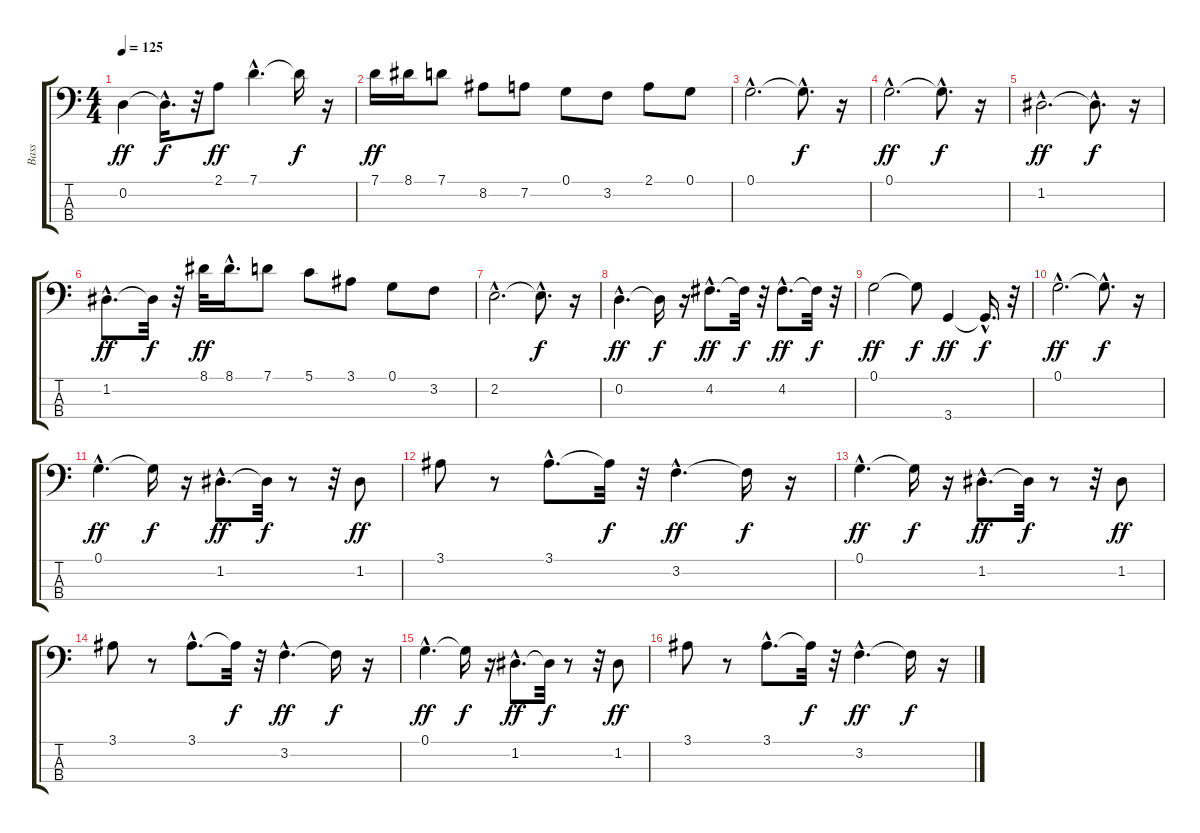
\track ("Bass" "Bass") {instrument electricbassfinger}
\staff {score tabs}
\tuning (G2 D2 A1 E1) {hide}
\ts (4 4)
\tempo 125
\clef f4
\ks c
0.2.4{dy ff} 0.2{hac t}.16{d dy f} r.32 2.1.8{dy ff} 7.1{hac}.4{d} 7.1{t}.16{dy f} r.16 |
7.1.16{dy ff} 8.1.16 7.1.8 8.2.8 7.2.8 0.1.8 3.2.8 2.1.8 0.1.8 |
0.1{hac}.2{d} 0.1{hac t}.8{d dy f} r.16 |
0.1{hac}.2{d dy ff} 0.1{hac t}.8{d dy f} r.16 |
1.2{hac}.2{d dy ff} 1.2{hac t}.8{d dy f} r.16 |
1.2{hac}.8{d dy ff} 1.2{t}.32{dy f} r.32 8.1.32{dy ff} 8.1{hac}.16{d} 7.1.8 5.1.8 3.1.8 0.1.8 3.2.8 |
2.2{hac}.2{d} 2.2{hac t}.8{d dy f} r.16 |
0.2{hac}.4{d dy ff} 0.2{t}.16{dy f} r.16 4.2{hac}.8{d dy ff} 4.2{t}.32{dy f} r.32 4.2{hac}.8{d dy ff} 4.2{t}.32{dy f} r.32 |
0.1.2{dy ff} 0.1{t}.8{dy f} 3.4.4{dy ff} 3.4{hac t}.16{d dy f} r.32 |
0.1{hac}.2{d dy ff} 0.1{hac t}.8{d dy f} r.16 |
0.1{hac}.4{d dy ff} 0.1{t}.16{dy f} r.16 1.2{hac}.8{d dy ff} 1.2{t}.32{dy f} r.8 r.32 1.2.8{dy ff} |
3.1.8 r.8 3.1{hac}.8{d} 3.1{t}.32{dy f} r.32 3.2{hac}.4{d dy ff} 3.2{t}.16{dy f} r.16 |
0.1{hac}.4{d dy ff} 0.1{t}.16{dy f} r.16 1.2{hac}.8{d dy ff} 1.2{t}.32{dy f} r.8 r.32 1.2.8{dy ff} |
3.1.8 r.8 3.1{hac}.8{d} 3.1{t}.32{dy f} r.32 3.2{hac}.4{d dy ff} 3.2{t}.16{dy f} r.16 |
0.1{hac}.4{d dy ff} 0.1{t}.16{dy f} r.16 1.2{hac}.8{d dy ff} 1.2{t}.32{dy f} r.8 r.32 1.2.8{dy ff} |
3.1.8 r.8 3.1{hac}.8{d} 3.1{t}.32{dy f} r.32 3.2{hac}.4{d dy ff} 3.2{t}.16{dy f} r.16
